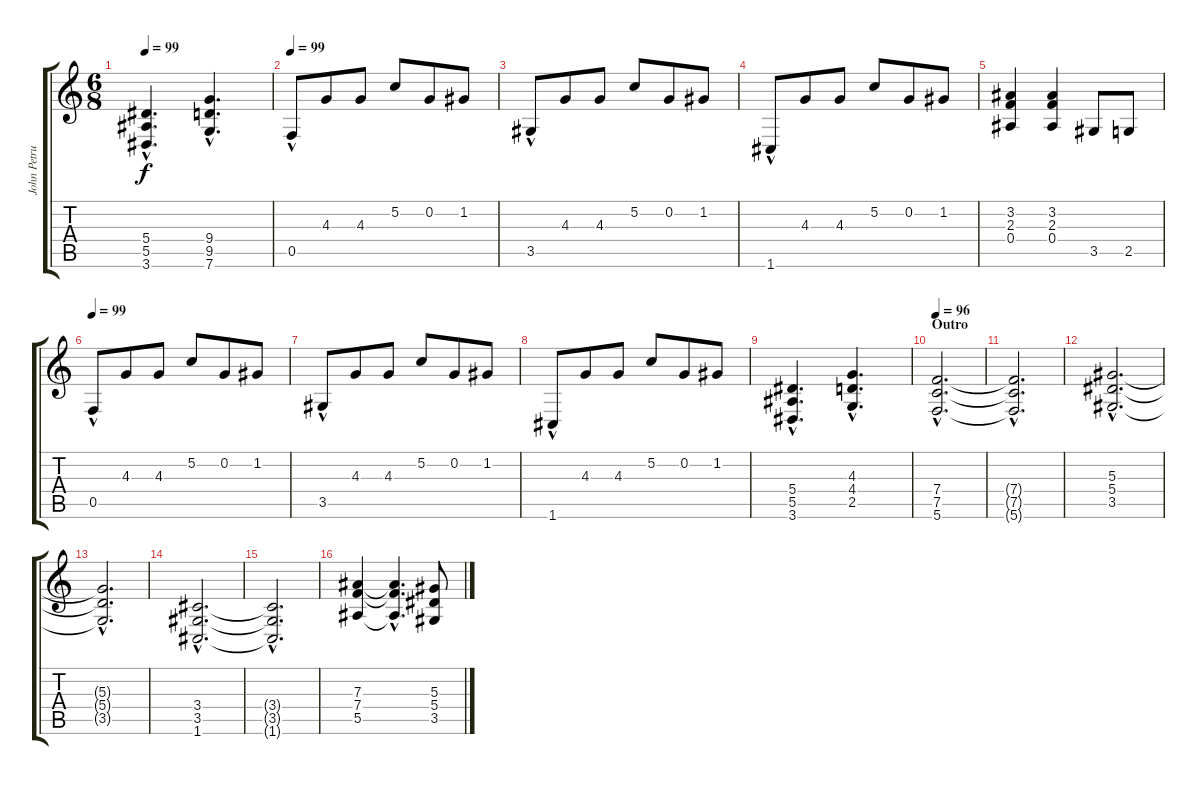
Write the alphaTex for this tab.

\track ("John Petrucci" "John Petru") {instrument distortionguitar}
\staff {score tabs}
\tuning (C4 G3 Eb3 Bb2 F2 C2) {hide}
\ts (6 8)
\tempo 99
\clef g2
\ks c
(5.4{hac} 5.5{hac} 3.6{hac}).4{d dy f} (9.4{hac} 9.5{hac} 7.6{hac}).4{d} |
\tempo 99
0.5{hac}.8 4.3.8 4.3.8 5.2.8 0.2.8 1.2.8 |
3.5{hac}.8 4.3.8 4.3.8 5.2.8 0.2.8 1.2.8 |
1.6{hac}.8 4.3.8 4.3.8 5.2.8 0.2.8 1.2.8 |
(3.2 2.3 0.4).4 (3.2 2.3 0.4).4 3.5.8 2.5.8 |
\tempo 99
0.5{hac}.8 4.3.8 4.3.8 5.2.8 0.2.8 1.2.8 |
3.5{hac}.8 4.3.8 4.3.8 5.2.8 0.2.8 1.2.8 |
1.6{hac}.8 4.3.8 4.3.8 5.2.8 0.2.8 1.2.8 |
(5.4{hac} 5.5{hac} 3.6{hac}).4{d} (4.3{hac} 4.4{hac} 2.5{hac}).4{d} |
\section ("" "Outro")
\tempo 96
(7.4{hac} 7.5{hac} 5.6{hac}).2{d} |
(7.4{hac t} 7.5{hac t} 5.6{hac t}).2{d} |
(5.3{hac} 5.4{hac} 3.5{hac}).2{d} |
(5.3{hac t} 5.4{hac t} 3.5{hac t}).2{d} |
(3.4{hac} 3.5{hac} 1.6{hac}).2{d} |
(3.4{hac t} 3.5{hac t} 1.6{hac t}).2{d} |
(7.3 7.4 5.5).4 (7.3{hac t} 7.4{hac t} 5.5{hac t}).4{d} (5.3 5.4 3.5).8
